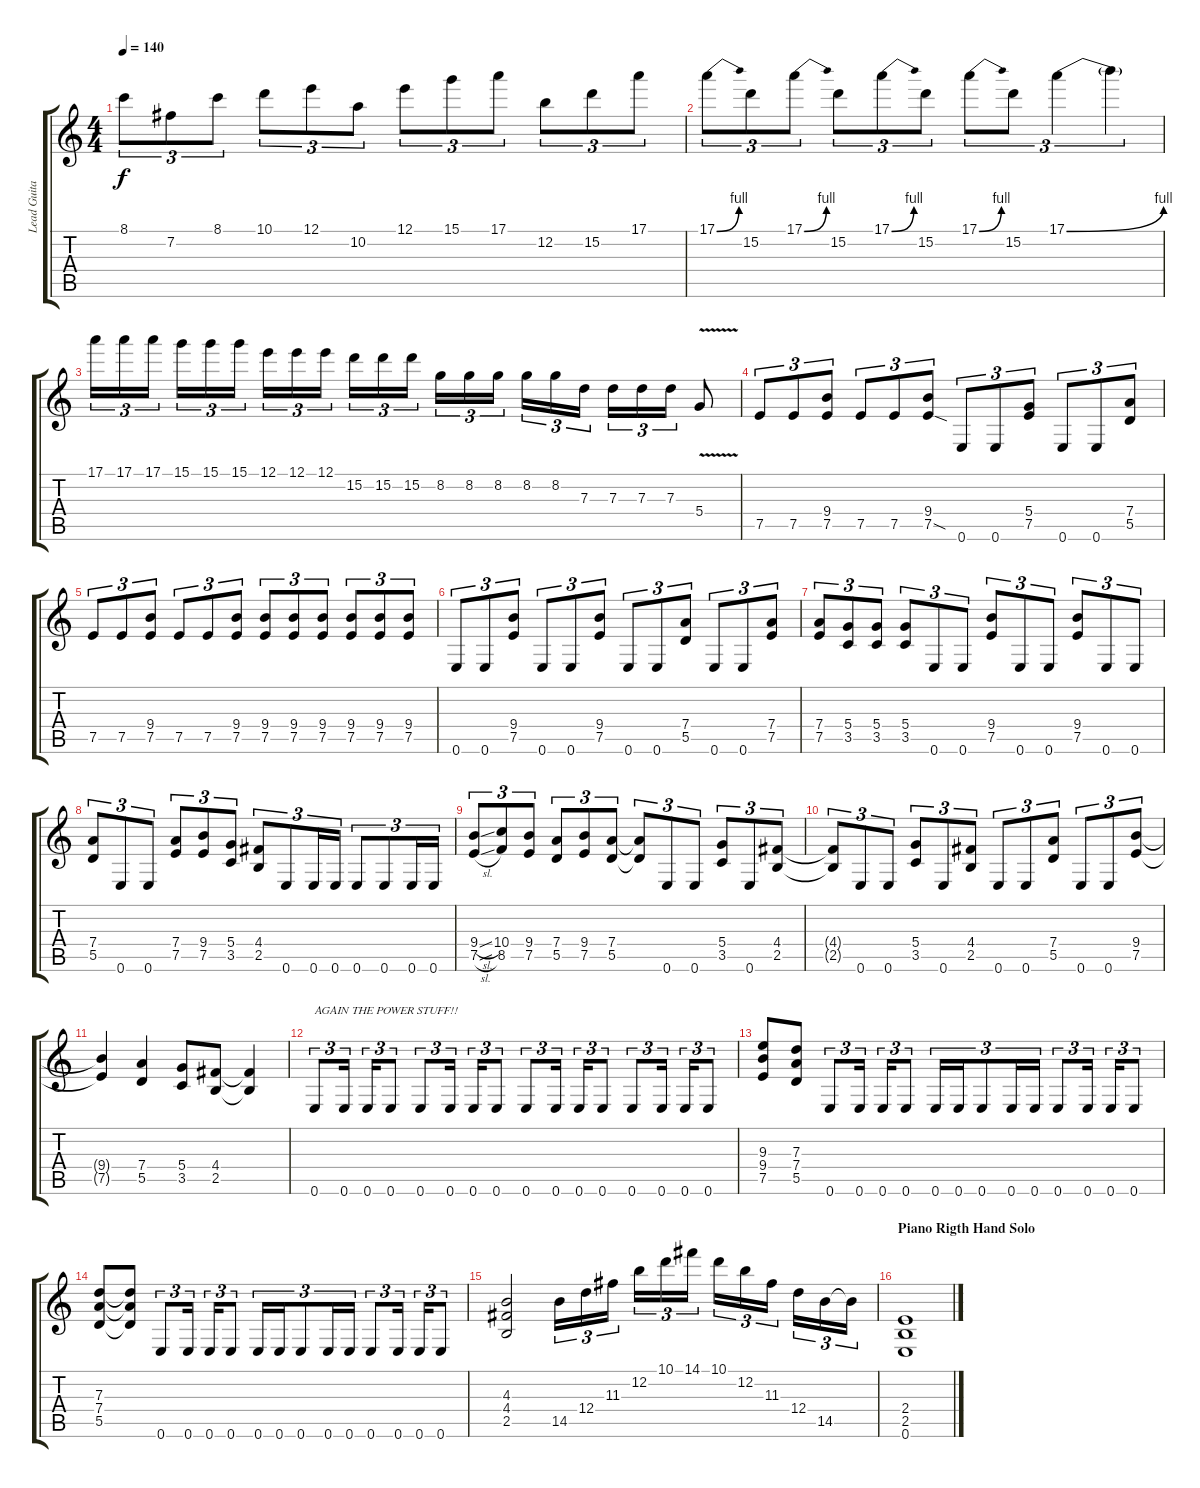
\track ("Lead Guitar" "Lead Guita") {instrument distortionguitar}
\staff {score tabs}
\tuning (E4 B3 G3 D3 A2 E2) {hide}
\ts (4 4)
\tempo 140
\clef g2
\ks c
8.1.8{tu (3 2) dy f} 7.2.8{tu (3 2)} 8.1.8{tu (3 2)} 10.1.8{tu (3 2)} 12.1.8{tu (3 2)} 10.2.8{tu (3 2)} 12.1.8{tu (3 2)} 15.1.8{tu (3 2)} 17.1.8{tu (3 2)} 12.2.8{tu (3 2)} 15.2.8{tu (3 2)} 17.1.8{tu (3 2)} |
17.1{be (bend 0 0 60 4)}.8{tu (3 2)} 15.2.8{tu (3 2)} 17.1{be (bend 0 0 60 4)}.8{tu (3 2)} 15.2.8{tu (3 2)} 17.1{be (bend 0 0 60 4)}.8{tu (3 2)} 15.2.8{tu (3 2)} 17.1{be (bend 0 0 60 4)}.8{tu (3 2)} 15.2.8{tu (3 2)} 17.1{be (bend 0 0 60 4)}.4{tu (3 2)} 17.1{t}.4{tu (3 2)} |
17.1.16{tu (3 2)} 17.1.16{tu (3 2)} 17.1.16{tu (3 2)} 15.1.16{tu (3 2)} 15.1.16{tu (3 2)} 15.1.16{tu (3 2)} 12.1.16{tu (3 2)} 12.1.16{tu (3 2)} 12.1.16{tu (3 2)} 15.2.16{tu (3 2)} 15.2.16{tu (3 2)} 15.2.16{tu (3 2)} 8.2.16{tu (3 2)} 8.2.16{tu (3 2)} 8.2.16{tu (3 2)} 8.2.16{tu (3 2)} 8.2.16{tu (3 2)} 7.3.16{tu (3 2)} 7.3.16{tu (3 2)} 7.3.16{tu (3 2)} 7.3.16{tu (3 2)} 5.4{v}.8 |
7.5.8{tu (3 2) volume 16} 7.5.8{tu (3 2)} (9.4 7.5).8{tu (3 2)} 7.5.8{tu (3 2)} 7.5.8{tu (3 2)} (9.4 7.5{sod}).8{tu (3 2)} 0.6.8{tu (3 2)} 0.6.8{tu (3 2)} (5.4 7.5).8{tu (3 2)} 0.6.8{tu (3 2)} 0.6.8{tu (3 2)} (7.4 5.5).8{tu (3 2)} |
7.5.8{tu (3 2)} 7.5.8{tu (3 2)} (9.4 7.5).8{tu (3 2)} 7.5.8{tu (3 2)} 7.5.8{tu (3 2)} (9.4 7.5).8{tu (3 2)} (9.4 7.5).8{tu (3 2)} (9.4 7.5).8{tu (3 2)} (9.4 7.5).8{tu (3 2)} (9.4 7.5).8{tu (3 2)} (9.4 7.5).8{tu (3 2)} (9.4 7.5).8{tu (3 2)} |
0.6.8{tu (3 2)} 0.6.8{tu (3 2)} (9.4 7.5).8{tu (3 2)} 0.6.8{tu (3 2)} 0.6.8{tu (3 2)} (9.4 7.5).8{tu (3 2)} 0.6.8{tu (3 2)} 0.6.8{tu (3 2)} (7.4 5.5).8{tu (3 2)} 0.6.8{tu (3 2)} 0.6.8{tu (3 2)} (7.4 7.5).8{tu (3 2)} |
(7.4 7.5).8{tu (3 2)} (5.4 3.5).8{tu (3 2)} (5.4 3.5).8{tu (3 2)} (5.4 3.5).8{tu (3 2)} 0.6.8{tu (3 2)} 0.6.8{tu (3 2)} (9.4 7.5).8{tu (3 2)} 0.6.8{tu (3 2)} 0.6.8{tu (3 2)} (9.4 7.5).8{tu (3 2)} 0.6.8{tu (3 2)} 0.6.8{tu (3 2)} |
(7.4 5.5).8{tu (3 2)} 0.6.8{tu (3 2)} 0.6.8{tu (3 2)} (7.4 7.5).8{tu (3 2)} (9.4 7.5).8{tu (3 2)} (5.4 3.5).8{tu (3 2)} (4.4 2.5).8{tu (3 2)} 0.6.8{tu (3 2)} 0.6.16{tu (3 2)} 0.6.16{tu (3 2)} 0.6.8{tu (3 2)} 0.6.8{tu (3 2)} 0.6.16{tu (3 2)} 0.6.16{tu (3 2)} |
(9.4{sl} 7.5{sl}).8{tu (3 2)} (10.4 8.5).8{tu (3 2)} (9.4 7.5).8{tu (3 2)} (7.4 5.5).8{tu (3 2)} (9.4 7.5).8{tu (3 2)} (7.4 5.5).8{tu (3 2)} (7.4{t} 5.5{t}).8{tu (3 2)} 0.6.8{tu (3 2)} 0.6.8{tu (3 2)} (5.4 3.5).8{tu (3 2)} 0.6.8{tu (3 2)} (4.4 2.5).8{tu (3 2)} |
(4.4{t} 2.5{t}).8{tu (3 2)} 0.6.8{tu (3 2)} 0.6.8{tu (3 2)} (5.4 3.5).8{tu (3 2)} 0.6.8{tu (3 2)} (4.4 2.5).8{tu (3 2)} 0.6.8{tu (3 2)} 0.6.8{tu (3 2)} (7.4 5.5).8{tu (3 2)} 0.6.8{tu (3 2)} 0.6.8{tu (3 2)} (9.4 7.5).8{tu (3 2)} |
(9.4{t} 7.5{t}).4 (7.4 5.5).4 (5.4 3.5).8 (4.4 2.5).8 (4.4{t} 2.5{t}).4 |
0.6.8{tu (3 2) txt "AGAIN THE POWER STUFF!!"} 0.6.16{tu (3 2)} 0.6.16{tu (3 2)} 0.6.8{tu (3 2)} 0.6.8{tu (3 2)} 0.6.16{tu (3 2)} 0.6.16{tu (3 2)} 0.6.8{tu (3 2)} 0.6.8{tu (3 2)} 0.6.16{tu (3 2)} 0.6.16{tu (3 2)} 0.6.8{tu (3 2)} 0.6.8{tu (3 2)} 0.6.16{tu (3 2)} 0.6.16{tu (3 2)} 0.6.8{tu (3 2)} |
(9.3 9.4 7.5).8 (7.3 7.4 5.5).8 0.6.8{tu (3 2)} 0.6.16{tu (3 2)} 0.6.16{tu (3 2)} 0.6.8{tu (3 2)} 0.6.16{tu (3 2)} 0.6.16{tu (3 2)} 0.6.8{tu (3 2)} 0.6.16{tu (3 2)} 0.6.16{tu (3 2)} 0.6.8{tu (3 2)} 0.6.16{tu (3 2)} 0.6.16{tu (3 2)} 0.6.8{tu (3 2)} |
(7.3 7.4 5.5).8 (7.3{t} 7.4{t} 5.5{t}).8 0.6.8{tu (3 2)} 0.6.16{tu (3 2)} 0.6.16{tu (3 2)} 0.6.8{tu (3 2)} 0.6.16{tu (3 2)} 0.6.16{tu (3 2)} 0.6.8{tu (3 2)} 0.6.16{tu (3 2)} 0.6.16{tu (3 2)} 0.6.8{tu (3 2)} 0.6.16{tu (3 2)} 0.6.16{tu (3 2)} 0.6.8{tu (3 2)} |
(4.3 4.4 2.5).2 14.5.16{tu (3 2)} 12.4.16{tu (3 2)} 11.3.16{tu (3 2)} 12.2.16{tu (3 2)} 10.1.16{tu (3 2)} 14.1.16{tu (3 2)} 10.1.16{tu (3 2)} 12.2.16{tu (3 2)} 11.3.16{tu (3 2)} 12.4.16{tu (3 2)} 14.5.16{tu (3 2)} 14.5{t}.16{tu (3 2)} |
\section ("" "Piano Rigth Hand Solo")
(2.4 2.5 0.6).1
